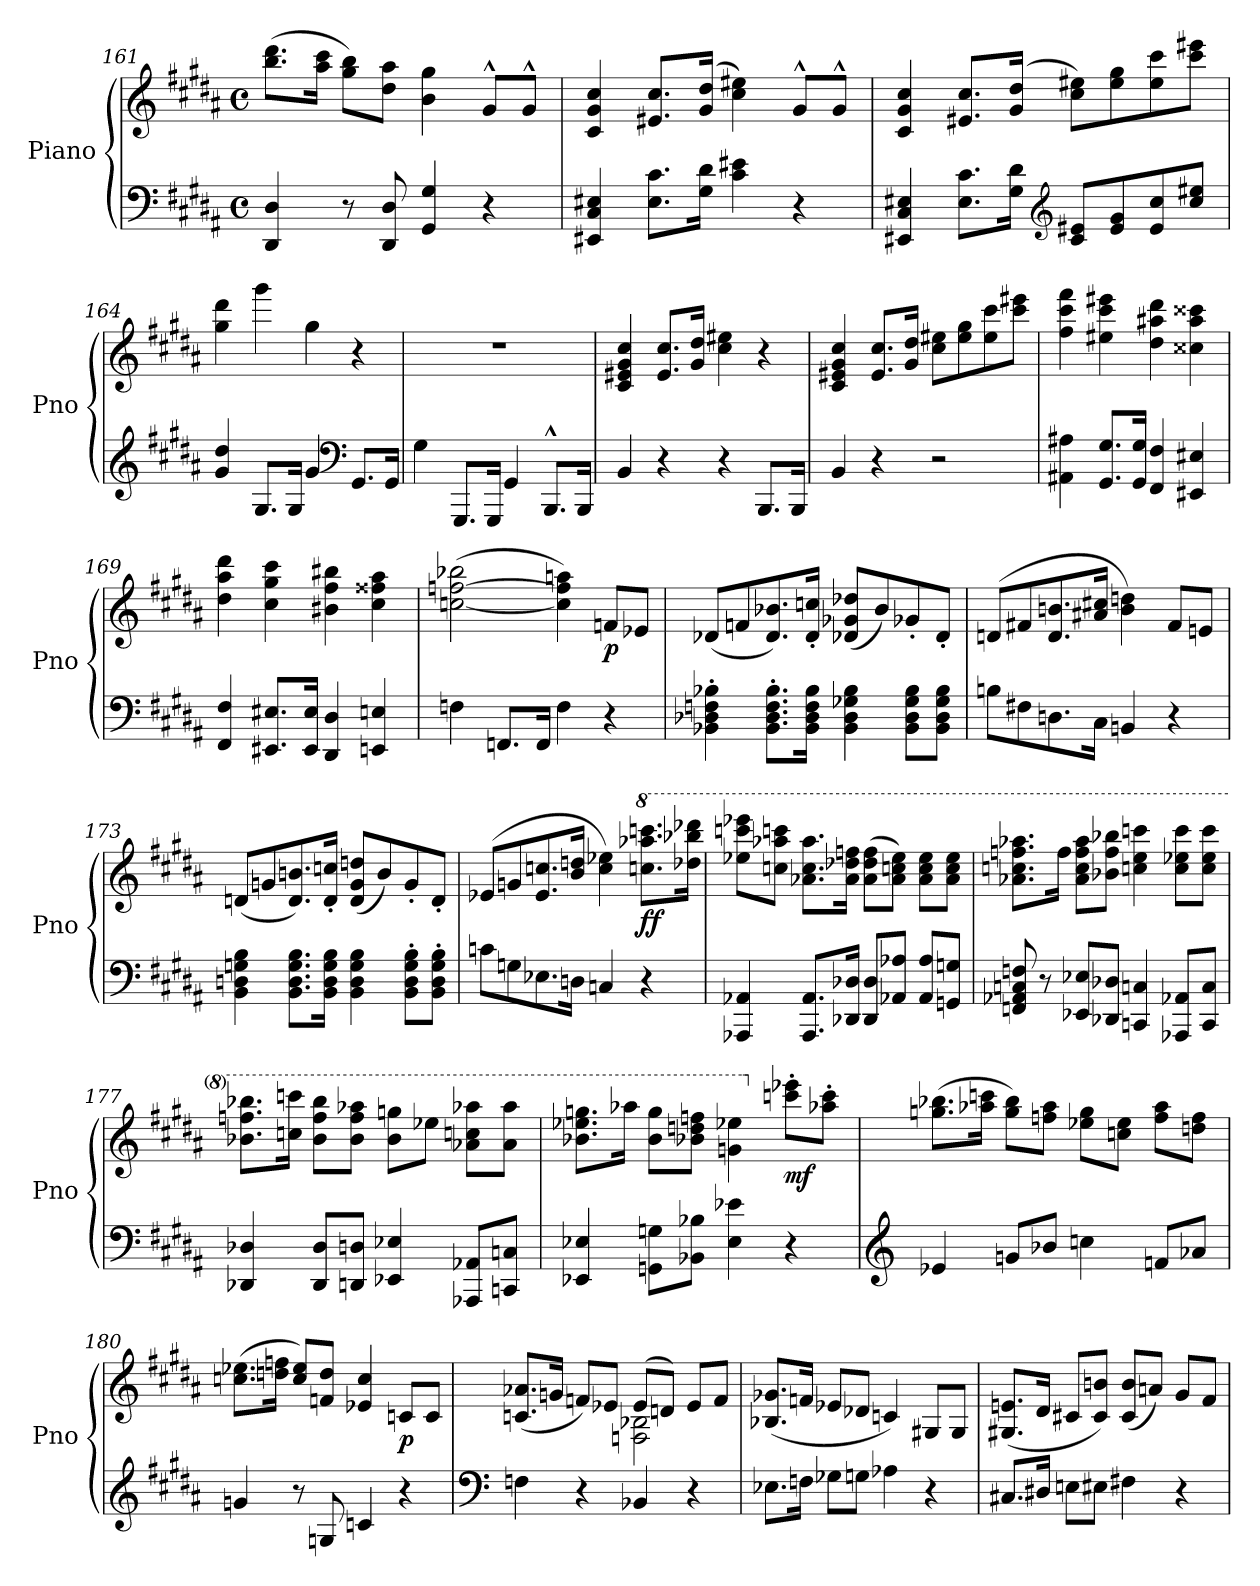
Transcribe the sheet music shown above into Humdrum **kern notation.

**kern	**kern	**dynam
*part1	*part1	*part1
*staff2	*staff1	*staff1/2
*I"Piano	*	*
*I'Pno	*	*
*clefF4	*clefG2	*
*k[f#c#g#d#a#]	*k[f#c#g#d#a#]	*
*M4/4	*M4/4	*
*met(c)	*met(c)	*
=161	=161	=161
4DD#/ 4D#/	(>8.bb\ 8.ddd#\L	.
.	16aa#\ 16ccc#\Jk	.
8r	8gg#\ 8bb\L)	.
8DD#/ 8D#/	8dd#\ 8aa#\J	.
4GG#/ 4G#/	4b\ 4gg#\	.
4r	8g#^^/L	.
.	8g#^^/J	.
=162	=162	=162
4EE#X/ 4C#/ 4E#X/	4c#/ 4g#/ 4cc#/	.
8.E#\ 8.c#\L	8.e#X/ 8.cc#/L	.
16G#\ 16d#\Jk	(<16g#/ 16dd#/Jk	.
4c#\ 4e#X\	4cc#\ 4ee#X\)	.
4r	8g#^^/L	.
.	8g#^^/J	.
=163	=163	=163
4EE#X/ 4C#/ 4E#X/	4c#/ 4g#/ 4cc#/	.
8.E#\ 8.c#\L	8.e#X/ 8.cc#/L	.
16G#\ 16d#\Jk	(>16g#/ 16dd#/Jk	.
*clefG2	*	*
8c#/ 8e#X/L	8cc#\ 8ee#X\L)	.
8e#/ 8g#/	8ee#\ 8gg#\	.
8e#/ 8cc#/	8ee#\ 8ccc#\	.
8cc#/ 8ee#X/J	8ccc#\ 8eee#X\J	.
=164	=164	=164
4g#/ 4dd#/	4gg#\ 4ddd#\	.
8.G#/L	4ggg#\	.
16G#/Jk	.	.
4g#/	4gg#\	.
*clefF4	*	*
8.GG#/L	4r	.
16GG#/Jk	.	.
!!LO:LB:g=z
=165	=165	=165
4G#\	1r	.
8.GGG#/L	.	.
16GGG#/Jk	.	.
4GG#/	.	.
8.BBB^^/L	.	.
16BBB/Jk	.	.
=166	=166	=166
4BB/	4c#/ 4e#X/ 4g#/ 4cc#/	.
4r	8.e#/ 8.cc#/L	.
.	16g#/ 16dd#/Jk	.
4r	4cc#\ 4ee#X\	.
8.BBB/L	4r	.
16BBB/Jk	.	.
=167	=167	=167
4BB/	4c#/ 4e#X/ 4g#/ 4cc#/	.
4r	8.e#/ 8.cc#/L	.
.	16g#/ 16dd#/Jk	.
2r	8cc#\ 8ee#X\L	.
.	8ee#\ 8gg#\	.
.	8ee#\ 8ccc#\	.
.	8ccc#\ 8eee#X\J	.
=168	=168	=168
4AA#X\ 4A#X\	4ff#\ 4ccc#\ 4fff#\	.
8.GG#/ 8.G#/L	4ee#X\ 4ccc#\ 4eee#X\	.
16GG#/ 16G#/Jk	.	.
4FF#/ 4F#/	4dd#\ 4aa#X\ 4ddd#\	.
4EE#X/ 4E#X/	4cc##X\ 4aa#\ 4ccc##X\	.
=169	=169	=169
4FF#/ 4F#/	4dd#\ 4aa#\ 4ddd#\	.
8.EE#X/ 8.E#X/L	4cc#\ 4gg#\ 4ccc#\	.
16EE#/ 16E#/Jk	.	.
4DD#/ 4D#/	4b#X\ 4ff#\ 4bb#X\	.
4EEn/ 4En/	4cc#\ 4ff##X\ 4aa#\	.
!!LO:LB:g=z
=170	=170	=170
4Fn\	(>[2ccn\ [2ffn\ 2bb-X\	.
8.FFn/L	.	.
16FF/Jk	.	.
4F\	4cc\] 4ff\] 4aan\)	.
!	!	!LO:DY:b
4r	8fn/L	p
.	8e-X/J	.
=171	=171	=171
4BB-X\' 4D-X\' 4Fn\' 4B-X\'	(<8d-X/L	.
.	8fn/	.
8.BB-\' 8.D-\' 8.F\' 8.B-\'L	8.d-/ 8.b-X/)	.
16BB-\ 16D-\ 16F\ 16B-\Jk	16d-/' 16ccn/'Jk	.
4BB-\ 4D-\ 4G-X\ 4B-\	(<8d-X/ 8g-X/ 8dd-X/L	.
.	8b-/)	.
8BB-\ 8D-\ 8G-\ 8B-\L	8g-X'/	.
8BB-\ 8D-\ 8G-\ 8B-\J	8d-'/J	.
=172	=172	=172
8Bn\L	(<8dn/L	.
8F#X\	8f#X/	.
8.Dn\	8.d/ 8.bn/	.
16C#\Jk	16a#X/ 16cc#X/Jk	.
4BBn/	4b\ 4ddn\)	.
4r	8f#/L	.
.	8en/J	.
=173	=173	=173
4BB\ 4Dn\ 4Gn\ 4B\	(<8dn/L	.
.	8gn/	.
8.BB\ 8.D\ 8.G\ 8.B\L	8.d/ 8.bn/)	.
16BB\ 16D\ 16G\ 16B\Jk	16d/' 16ccn/'Jk	.
4BB\ 4D\ 4G\ 4B\	(<8d/ 8g/ 8ddn/L	.
.	8b/)	.
8BB\' 8D\' 8G\' 8B\'L	8g'/	.
8BB\' 8D\' 8G\' 8B\'J	8d'/J	.
!!LO:PB:g=z
=174	=174	=174
8cn\L	(>8e-X/L	.
8Gn\	8gn/	.
8.E-X\	8.e-/ 8.ccn/	.
16Dn\Jk	16b/ 16ddn/Jk	.
4Cn/	4cc\ 4ee-X\)	.
*	*8va	*
!	!	!LO:DY:b
4r	8.cccn\ 8.aaa-X\ 8.ccccn\L	ff
.	16ddd-X\ 16bbb-X\ 16dddd-X\Jk	.
=175	=175	=175
4AAA-X/ 4AA-X/	8eee-X\ 8ccccn\ 8eeee-X\L	.
.	8cccn\ 8aaa-i\ 8ccccni\J	.
8.AAA-/ 8.AA-/L	8.aa-X\ 8.ccc\ 8.aaa-\L	.
16DD-X/ 16D-X/Jk	16aa-\ 16ddd-X\ 16fffn\Jk	.
8DD-/ 8D-/L	(>8aa-\ 8ddd-\ 8fff\L	.
8AA-X/ 8A-X/J	8aa-\ 8cccn\ 8eee-\J)	.
8AA-/ 8A-/L	8aa-\ 8ccc\ 8eee-\L	.
8GGn/ 8Gn/J	8aa-\ 8ccc\ 8eee-\J	.
=176	=176	=176
8FFn/ 8AA-X/ 8Cn/ 8Fn/	8.aa-X\ 8.cccn\ 8.fffn\ 8.aaa-X\L	.
8r	.	.
.	16fff\Jk	.
8EE-X/ 8E-X/L	8aa-\ 8ccc\ 8fff\ 8aaa-\L	.
8DD-X/ 8D-X/J	8bb-X\ 8fff\ 8bbb-X\J	.
4CCn/ 4Cn/	4cccn\ 4eee\ 4ccccn\	.
8AAA-X/ 8AA-X/L	8ccc\ 8eee-X\ 8cccc\L	.
8CC/ 8C/J	8ccc\ 8eee-\ 8cccc\J	.
!!LO:LB:g=z
=177	=177	=177
4DD-X/ 4D-X/	8.bb-X\ 8.fffn\ 8.bbb-X\L	.
.	16cccn\ 16ccccn\Jk	.
8DD-/ 8D-/L	8bb-\ 8fff\ 8bbb-\L	.
8DDn/ 8Dn/J	8bb-\ 8fff\ 8aaa-X\J	.
4EE-X/ 4E-X/	8bb-\ 8gggn\L	.
.	8eee-X\J	.
8AAA-X/ 8AA-X/L	8aa-X\ 8cccn\ 8aaa-X\L	.
8CCn/ 8Cn/J	8aa-\ 8aaa-\J	.
=178	=178	=178
4EE-X/ 4E-X/	8.bb-X\ 8.eee-X\ 8.gggn\L	.
.	16aaa-X\Jk	.
8GGn\ 8Gn\L	8bb-\ 8ggg\L	.
8BB-X\ 8B-X\J	8bb-X\ 8dddn\ 8fffn\J	.
4E-\ 4e-X\	4ggn\ 4eee-X\	.
*	*X8va	*
!	!	!LO:DY:b
4r	8cccn\' 8eee-\'L	mf
.	8aa-X\' 8ccc\'J	.
=179	=179	=179
*clefG2	*	*
4e-X/	(>8.ggn\ 8.bb-X\L	.
.	16aa-X\ 16cccn\Jk	.
8gn/L	8gg\ 8bb-\L)	.
8b-X/J	8ffn\ 8aa-\J	.
4ccn\	8ee-X\ 8gg\L	.
.	8ccn\ 8ee-\J	.
8fn/L	8ff\ 8aa-\L	.
8a-X/J	8ddn\ 8ff\J	.
!!LO:LB:g=z
=180	=180	=180
4gn/	(>8.ccn\ 8.ee-X\L	.
.	16ddn\ 16ffn\Jk	.
8r	8cc/ 8ee-/L)	.
8Gn/	8fn/ 8dd/J	.
4cn/	4e-X/ 4cc/	.
!	!	!LO:DY:b
4r	8cn/L	p
.	8c/J	.
=181	=181	=181
*clefF4	*	*
*	*^	*
4Fn\	(<8.cn/ 8.a-X/L	2rFyy	.
.	16gn/Jk	.	.
4r	8fn/L)	.	.
.	8e-X/J	.	.
4BB-X/	(>8e-/L	2Fn\ 2B-X\	.
.	8dn/J)	.	.
4r	8e-/L	.	.
.	8f/J	.	.
*	*v	*v	*
=182	=182	=182
8.E-X\L	(<8.B-X/ 8.g-X/L	.
16Fn\Jk	16fn/Jk	.
8G-X\L	8e-X/L	.
8Gn\J	8d-X/J	.
4A-X\	4cn/)	.
4r	8G#X/L	.
.	8G#/J	.
!!LO:LB:g=z
=183	=183	=183
8.C#X/L	(<8.G#X/ 8.en/L	.
16D#X/Jk	16d#/Jk	.
8Eni\L	8c#X/L	.
8E#X\J	8c#/ 8bn/J)	.
4F#X\	(<8c#/ 8b/L	.
.	8an/J)	.
4r	8g#/L	.
.	8f#/J	.
=	=	=
*-	*-	*-
